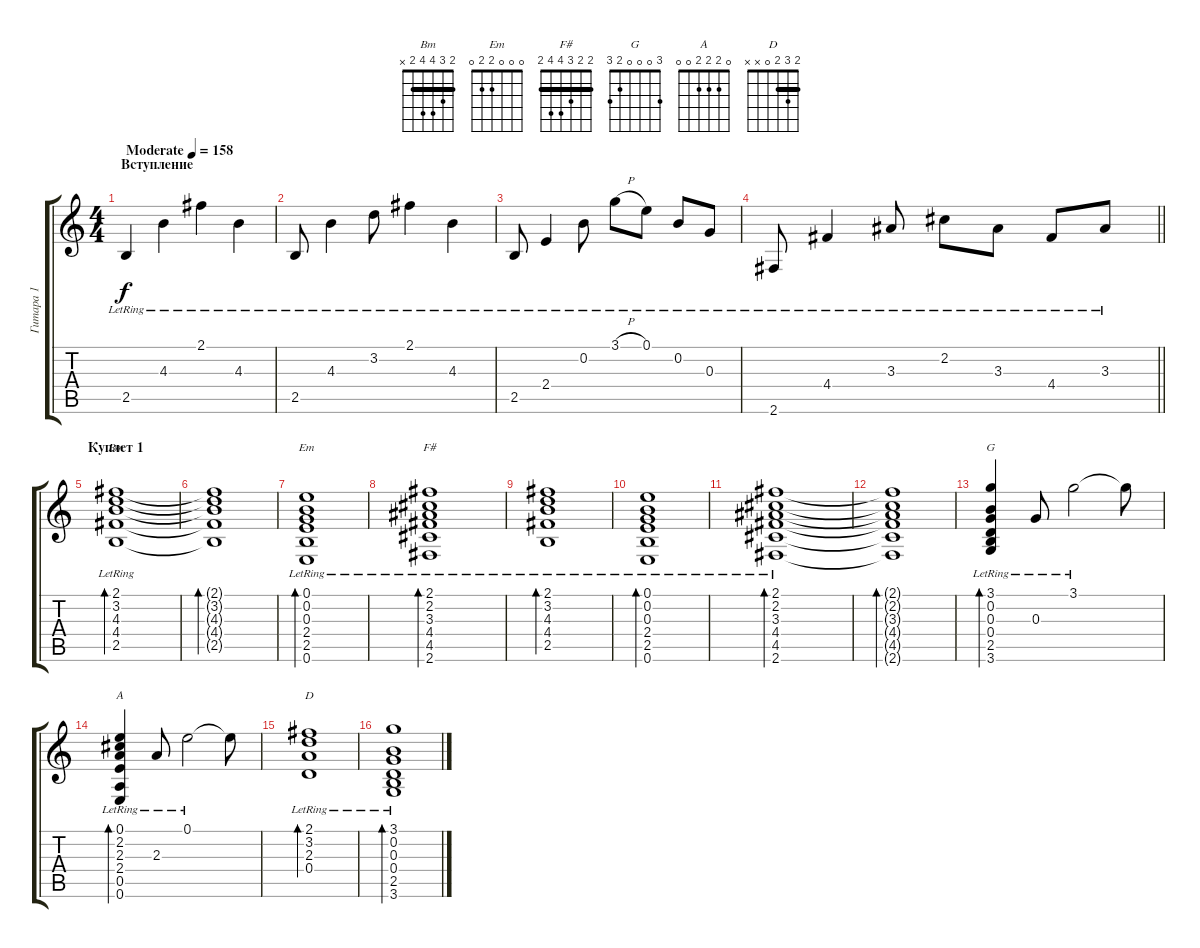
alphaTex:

\track ("Гитара 1" "Гитара 1") {instrument acousticguitarsteel}
\staff {score tabs}
\tuning (E4 B3 G3 D3 A2 E2) {hide}
\chord ("Bm" 2 3 4 4 2 x) {barre 2}
\chord ("Em" 0 0 0 2 2 0)
\chord ("F#" 2 2 3 4 4 2) {barre 2}
\chord ("G" 3 0 0 0 2 3)
\chord ("A" 0 2 2 2 0 0)
\chord ("D" 2 3 2 0 x x) {barre 2}
\ts (4 4)
\section ("" "Вступление")
\tempo (158 "Moderate")
\clef g2
\ks c
2.5{lr}.4{dy f instrument acousticguitarsteel} 4.3{lr}.4 2.1{lr}.4 4.3{lr}.4 |
2.5{lr}.8 4.3{lr}.4 3.2{lr}.8 2.1{lr}.4 4.3{lr}.4 |
2.5{lr}.8 2.4{lr}.4 0.2{lr}.8 3.1{h lr}.8 0.1{lr}.8 0.2{lr}.8 0.3{lr}.8 |
\barLineRight lightlight
2.6{lr}.8 4.4{lr}.4 3.3{lr}.8 2.2{lr}.8 3.3{lr}.8 4.4{lr}.8 3.3{lr}.8 |
\section ("" "Куплет 1")
(2.1{lr} 3.2{lr} 4.3{lr} 4.4{lr} 2.5{lr}).1{bd 240 ch "Bm"} |
(2.1{t} 3.2{t} 4.3{t} 4.4{t} 2.5{t}).1{bd 240} |
(0.1{lr} 0.2{lr} 0.3{lr} 2.4{lr} 2.5{lr} 0.6{lr}).1{bd 240 ch "Em"} |
(2.1{lr} 2.2{lr} 3.3{lr} 4.4{lr} 4.5{lr} 2.6{lr}).1{bd 240 ch "F#"} |
(2.1{lr} 3.2{lr} 4.3{lr} 4.4{lr} 2.5{lr}).1{bd 240} |
(0.1{lr} 0.2{lr} 0.3{lr} 2.4{lr} 2.5{lr} 0.6{lr}).1{bd 240} |
(2.1{lr} 2.2{lr} 3.3{lr} 4.4{lr} 4.5{lr} 2.6{lr}).1{bd 240} |
(2.1{t} 2.2{t} 3.3{t} 4.4{t} 4.5{t} 2.6{t}).1{bd 240} |
(3.1{lr} 0.2{lr} 0.3{lr} 0.4{lr} 2.5{lr} 3.6{lr}).4{bd 240 ch "G"} 0.3{lr}.8 3.1{lr}.2 3.1{t}.8 |
(0.1{lr} 2.2{lr} 2.3{lr} 2.4{lr} 0.5{lr} 0.6{lr}).4{bd 240 ch "A"} 2.3{lr}.8 0.1{lr}.2 0.1{t}.8 |
(2.1{lr} 3.2{lr} 2.3{lr} 0.4{lr}).1{bd 240 ch "D"} |
(3.1{lr} 0.2{lr} 0.3{lr} 0.4{lr} 2.5{lr} 3.6{lr}).1{bd 240}
